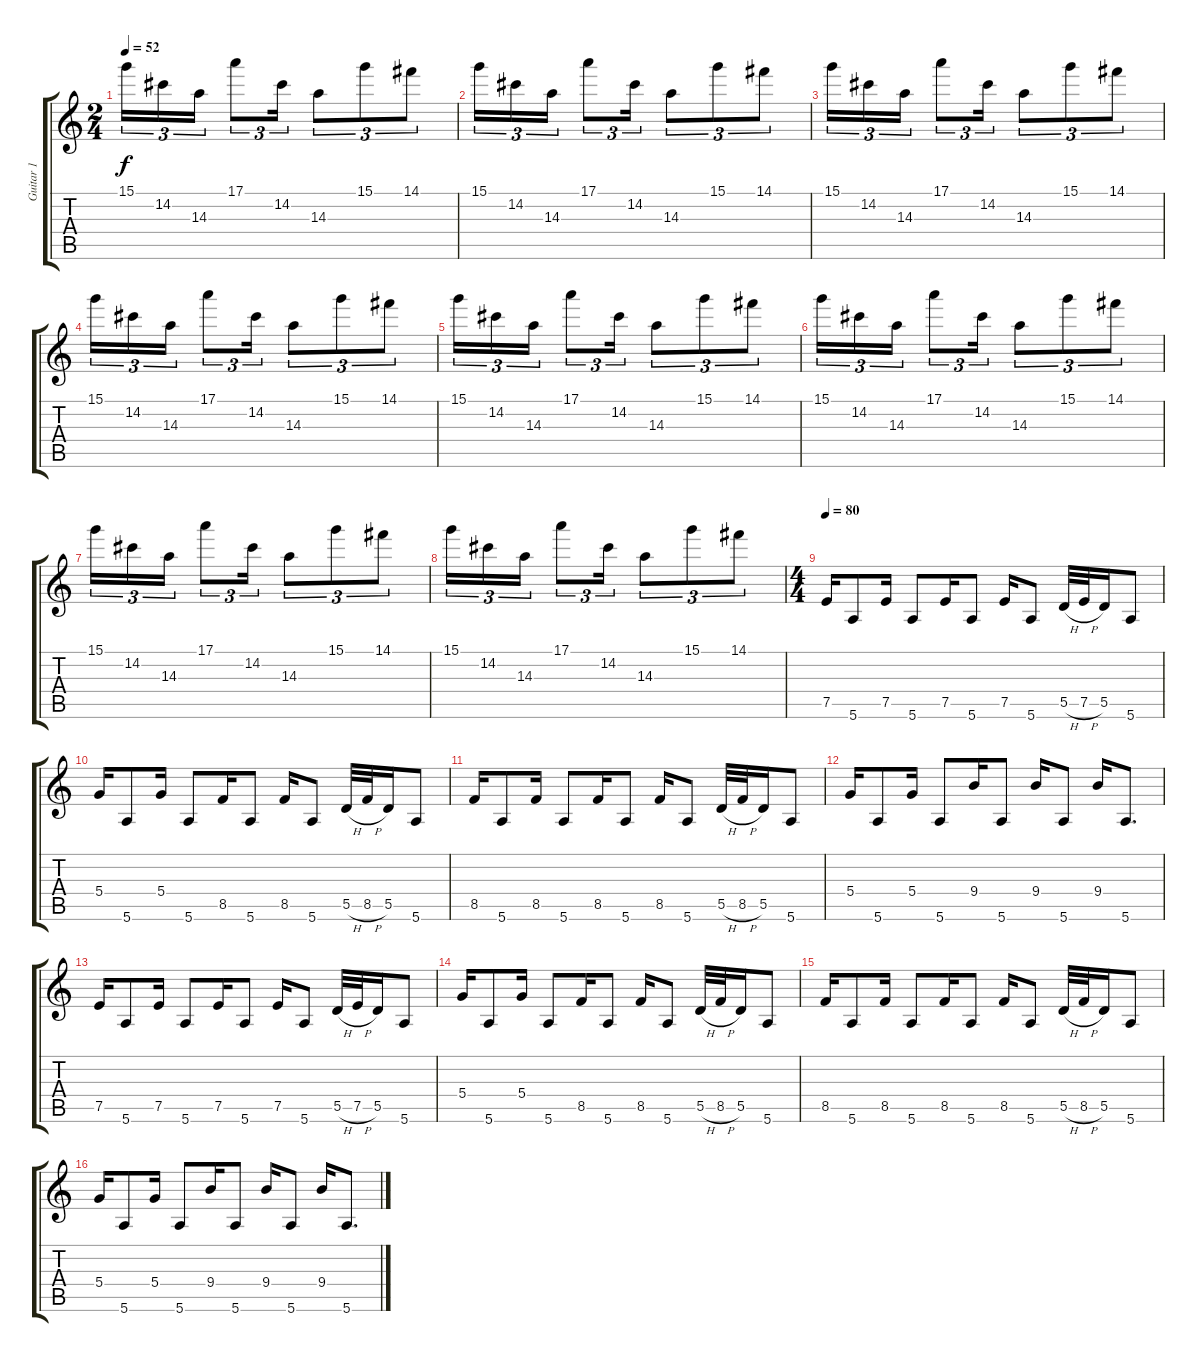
\track ("Guitar 1" "Guitar 1") {instrument overdrivenguitar}
\staff {score tabs}
\tuning (E4 B3 G3 D3 A2 E2) {hide}
\ts (2 4)
\tempo 52
\clef g2
\ks c
15.1.16{tu (3 2) dy f} 14.2.16{tu (3 2)} 14.3.16{tu (3 2)} 17.1.8{tu (3 2)} 14.2.16{tu (3 2)} 14.3.8{tu (3 2)} 15.1.8{tu (3 2)} 14.1.8{tu (3 2)} |
15.1.16{tu (3 2)} 14.2.16{tu (3 2)} 14.3.16{tu (3 2)} 17.1.8{tu (3 2)} 14.2.16{tu (3 2)} 14.3.8{tu (3 2)} 15.1.8{tu (3 2)} 14.1.8{tu (3 2)} |
15.1.16{tu (3 2)} 14.2.16{tu (3 2)} 14.3.16{tu (3 2)} 17.1.8{tu (3 2)} 14.2.16{tu (3 2)} 14.3.8{tu (3 2)} 15.1.8{tu (3 2)} 14.1.8{tu (3 2)} |
15.1.16{tu (3 2)} 14.2.16{tu (3 2)} 14.3.16{tu (3 2)} 17.1.8{tu (3 2)} 14.2.16{tu (3 2)} 14.3.8{tu (3 2)} 15.1.8{tu (3 2)} 14.1.8{tu (3 2)} |
15.1.16{tu (3 2)} 14.2.16{tu (3 2)} 14.3.16{tu (3 2)} 17.1.8{tu (3 2)} 14.2.16{tu (3 2)} 14.3.8{tu (3 2)} 15.1.8{tu (3 2)} 14.1.8{tu (3 2)} |
15.1.16{tu (3 2)} 14.2.16{tu (3 2)} 14.3.16{tu (3 2)} 17.1.8{tu (3 2)} 14.2.16{tu (3 2)} 14.3.8{tu (3 2)} 15.1.8{tu (3 2)} 14.1.8{tu (3 2)} |
15.1.16{tu (3 2)} 14.2.16{tu (3 2)} 14.3.16{tu (3 2)} 17.1.8{tu (3 2)} 14.2.16{tu (3 2)} 14.3.8{tu (3 2)} 15.1.8{tu (3 2)} 14.1.8{tu (3 2)} |
15.1.16{tu (3 2)} 14.2.16{tu (3 2)} 14.3.16{tu (3 2)} 17.1.8{tu (3 2)} 14.2.16{tu (3 2)} 14.3.8{tu (3 2)} 15.1.8{tu (3 2)} 14.1.8{tu (3 2)} |
\ts (4 4)
\tempo 80
7.5.16 5.6.8 7.5.16 5.6.8 7.5.16 5.6.8 7.5.16 5.6.8 5.5{h}.32 7.5{h}.32 5.5.16 5.6.8 |
5.4.16 5.6.8 5.4.16 5.6.8 8.5.16 5.6.8 8.5.16 5.6.8 5.5{h}.32 8.5{h}.32 5.5.16 5.6.8 |
8.5.16 5.6.8 8.5.16 5.6.8 8.5.16 5.6.8 8.5.16 5.6.8 5.5{h}.32 8.5{h}.32 5.5.16 5.6.8 |
5.4.16 5.6.8 5.4.16 5.6.8 9.4.16 5.6.8 9.4.16 5.6.8 9.4.16 5.6.8{d} |
7.5.16 5.6.8 7.5.16 5.6.8 7.5.16 5.6.8 7.5.16 5.6.8 5.5{h}.32 7.5{h}.32 5.5.16 5.6.8 |
5.4.16 5.6.8 5.4.16 5.6.8 8.5.16 5.6.8 8.5.16 5.6.8 5.5{h}.32 8.5{h}.32 5.5.16 5.6.8 |
8.5.16 5.6.8 8.5.16 5.6.8 8.5.16 5.6.8 8.5.16 5.6.8 5.5{h}.32 8.5{h}.32 5.5.16 5.6.8 |
5.4.16 5.6.8 5.4.16 5.6.8 9.4.16 5.6.8 9.4.16 5.6.8 9.4.16 5.6.8{d}
